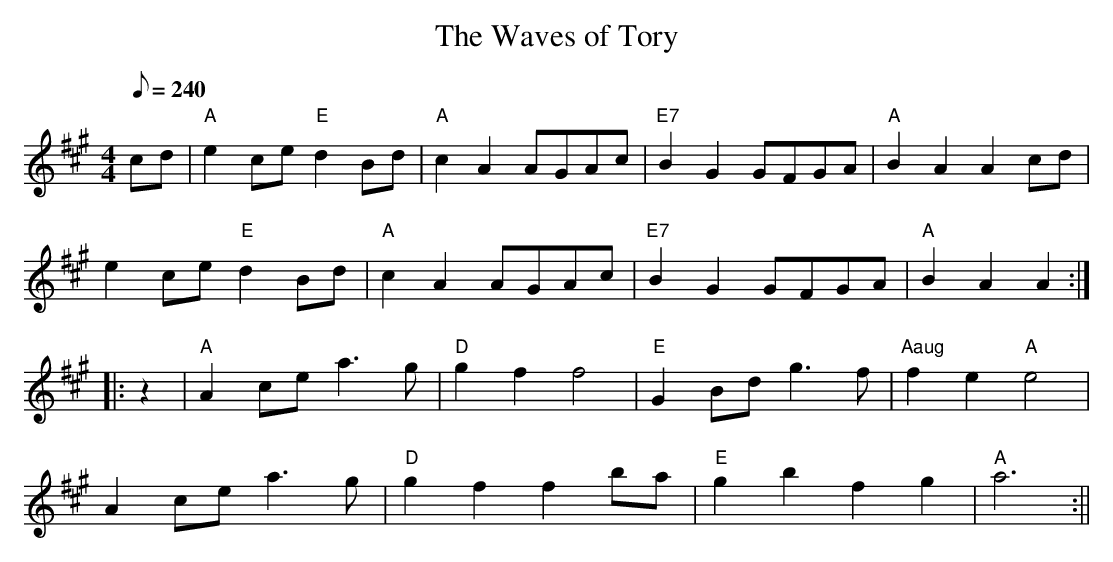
X:1
T:Waves of Tory, The
M:4/4
L:1/8
Q:240
K:A
cd|"A"e2 ce "E"d2 Bd|"A"c2 A2 AGAc|"E7"B2 G2 GFGA|"A"B2 A2 A2cd|
e2 ce "E"d2 Bd|"A"c2 A2 AGAc|"E7"B2 G2 GFGA|"A"B2 A2 A2:|
|:z2|"A"A2 ce a3 g|"D"g2 f2 f4|"E"G2 Bd g3 f|"Aaug"f2 e2 "A"e4|
A2 ce a3 g|"D"g2 f2 f2 ba|"E"g2 b2 f2 g2|"A"a6:||
